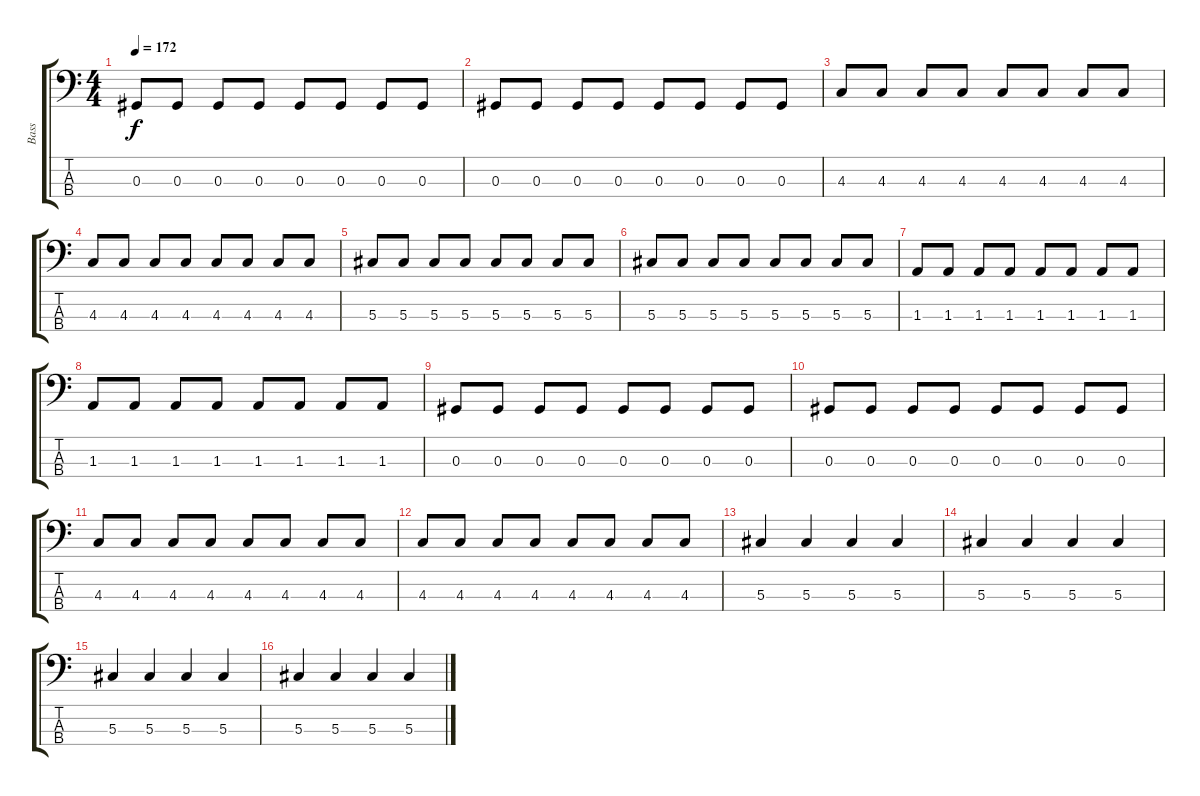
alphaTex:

\track ("Bass" "Bass") {instrument electricbasspick}
\staff {score tabs}
\tuning (Gb2 Db2 Ab1 Db1) {hide}
\ts (4 4)
\tempo 172
\clef f4
\ks c
0.3.8{dy f} 0.3.8 0.3.8 0.3.8 0.3.8 0.3.8 0.3.8 0.3.8 |
0.3.8 0.3.8 0.3.8 0.3.8 0.3.8 0.3.8 0.3.8 0.3.8 |
4.3.8 4.3.8 4.3.8 4.3.8 4.3.8 4.3.8 4.3.8 4.3.8 |
4.3.8 4.3.8 4.3.8 4.3.8 4.3.8 4.3.8 4.3.8 4.3.8 |
5.3.8 5.3.8 5.3.8 5.3.8 5.3.8 5.3.8 5.3.8 5.3.8 |
5.3.8 5.3.8 5.3.8 5.3.8 5.3.8 5.3.8 5.3.8 5.3.8 |
1.3.8 1.3.8 1.3.8 1.3.8 1.3.8 1.3.8 1.3.8 1.3.8 |
1.3.8 1.3.8 1.3.8 1.3.8 1.3.8 1.3.8 1.3.8 1.3.8 |
0.3.8 0.3.8 0.3.8 0.3.8 0.3.8 0.3.8 0.3.8 0.3.8 |
0.3.8 0.3.8 0.3.8 0.3.8 0.3.8 0.3.8 0.3.8 0.3.8 |
4.3.8 4.3.8 4.3.8 4.3.8 4.3.8 4.3.8 4.3.8 4.3.8 |
4.3.8 4.3.8 4.3.8 4.3.8 4.3.8 4.3.8 4.3.8 4.3.8 |
5.3.4 5.3.4 5.3.4 5.3.4 |
5.3.4 5.3.4 5.3.4 5.3.4 |
5.3.4 5.3.4 5.3.4 5.3.4 |
5.3.4 5.3.4 5.3.4 5.3.4
